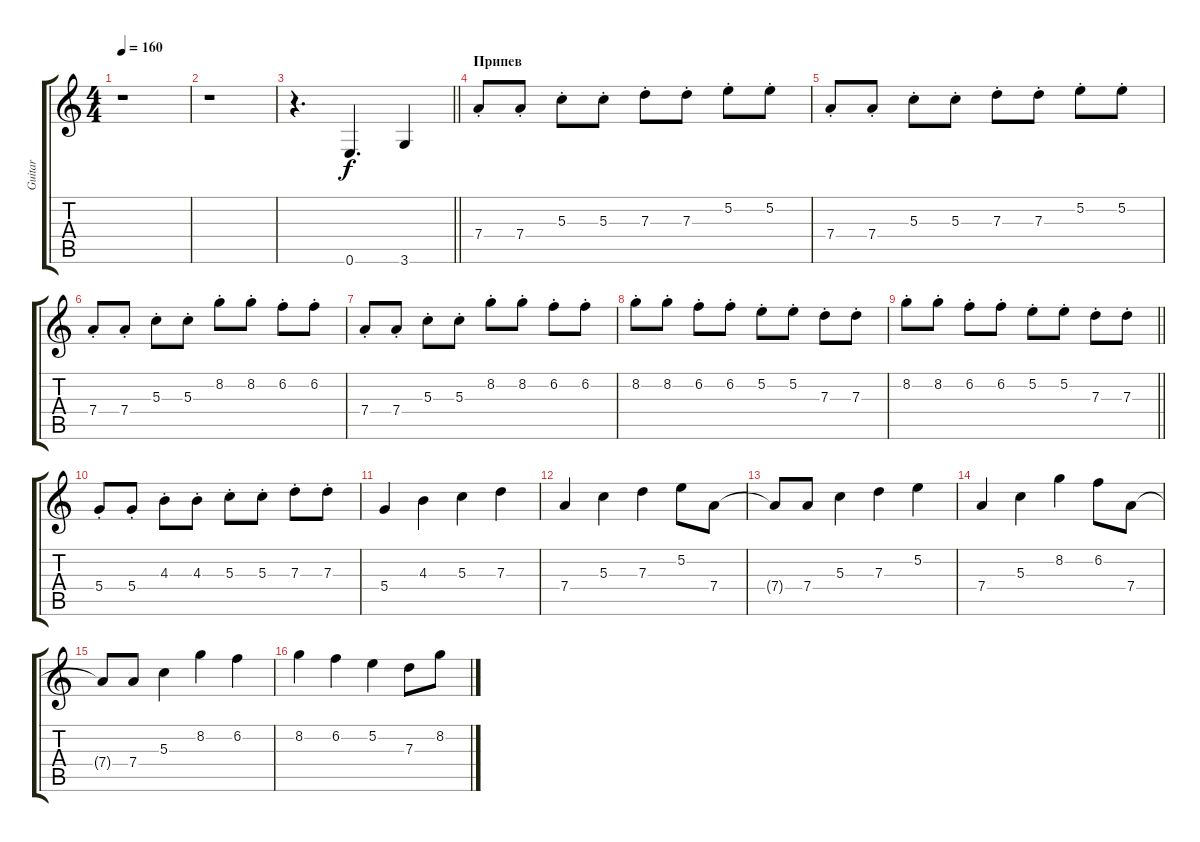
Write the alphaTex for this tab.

\track ("Guitar" "Guitar") {instrument distortionguitar}
\staff {score tabs}
\tuning (E4 B3 G3 D3 A2 E2) {hide}
\ts (4 4)
\tempo 160
\clef g2
\ks c
r.1{dy f} |
r.1 |
\barLineRight lightlight
r.4{d} 0.6.4{d} 3.6.4 |
\section ("" "Припев")
7.4{st}.8 7.4{st}.8 5.3{st}.8 5.3{st}.8 7.3{st}.8 7.3{st}.8 5.2{st}.8 5.2{st}.8 |
7.4{st}.8 7.4{st}.8 5.3{st}.8 5.3{st}.8 7.3{st}.8 7.3{st}.8 5.2{st}.8 5.2{st}.8 |
7.4{st}.8 7.4{st}.8 5.3{st}.8 5.3{st}.8 8.2{st}.8 8.2{st}.8 6.2{st}.8 6.2{st}.8 |
7.4{st}.8 7.4{st}.8 5.3{st}.8 5.3{st}.8 8.2{st}.8 8.2{st}.8 6.2{st}.8 6.2{st}.8 |
8.2{st}.8 8.2{st}.8 6.2{st}.8 6.2{st}.8 5.2{st}.8 5.2{st}.8 7.3{st}.8 7.3{st}.8 |
\barLineRight lightlight
8.2{st}.8 8.2{st}.8 6.2{st}.8 6.2{st}.8 5.2{st}.8 5.2{st}.8 7.3{st}.8 7.3{st}.8 |
5.4{st}.8 5.4{st}.8 4.3{st}.8 4.3{st}.8 5.3{st}.8 5.3{st}.8 7.3{st}.8 7.3{st}.8 |
5.4.4 4.3.4 5.3.4 7.3.4 |
7.4.4 5.3.4 7.3.4 5.2.8 7.4.8 |
7.4{t}.8 7.4.8 5.3.4 7.3.4 5.2.4 |
7.4.4 5.3.4 8.2.4 6.2.8 7.4.8 |
7.4{t}.8 7.4.8 5.3.4 8.2.4 6.2.4 |
8.2.4 6.2.4 5.2.4 7.3.8 8.2.8
